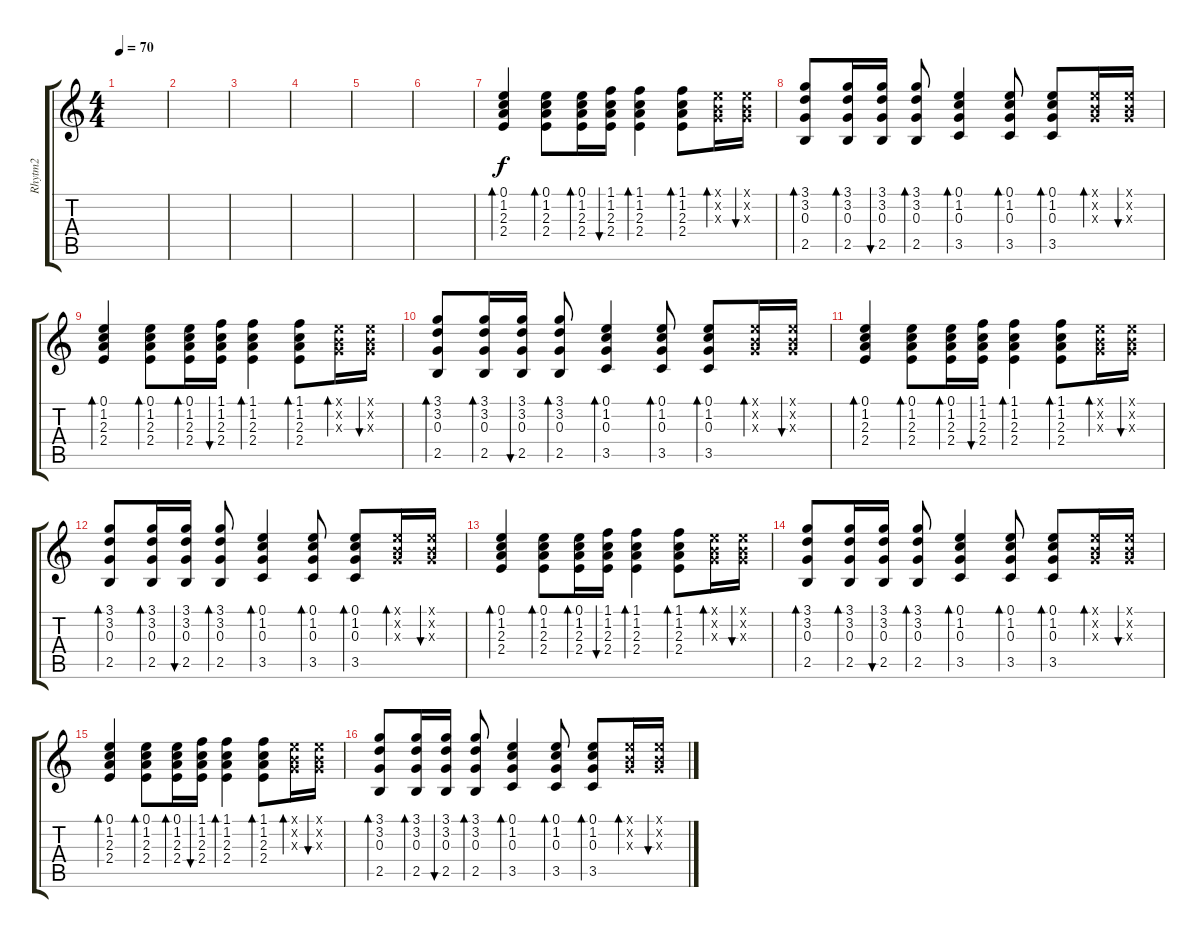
\track ("Rhytm2" "Rhytm2") {instrument acousticguitarsteel}
\staff {score tabs}
\tuning (E4 B3 G3 D3 A2 E2) {hide}
\ts (4 4)
\tempo 70
\clef g2
\ks c
|
|
|
|
|
|
(0.1 1.2 2.3 2.4).4{bd 30} (0.1 1.2 2.3 2.4).8{bd 30} (0.1 1.2 2.3 2.4).16{bd 30} (1.1 1.2 2.3 2.4).16{bu 30} (1.1 1.2 2.3 2.4).4{bd 30} (1.1 1.2 2.3 2.4).8{bd 30} (0.1{x} 0.2{x} 0.3{x}).16{bd 30} (0.1{x} 0.2{x} 0.3{x}).16{bu 30} |
(3.1 3.2 0.3 2.5).8{bd 30} (3.1 3.2 0.3 2.5).16{bd 30} (3.1 3.2 0.3 2.5).16{bu 30} (3.1 3.2 0.3 2.5).8{bd 30} (0.1 1.2 0.3 3.5).4{bd 30} (0.1 1.2 0.3 3.5).8{bd 30} (0.1 1.2 0.3 3.5).8{bd 30} (0.1{x} 0.2{x} 0.3{x}).16{bd 30} (0.1{x} 0.2{x} 0.3{x}).16{bu 30} |
(0.1 1.2 2.3 2.4).4{bd 30} (0.1 1.2 2.3 2.4).8{bd 30} (0.1 1.2 2.3 2.4).16{bd 30} (1.1 1.2 2.3 2.4).16{bu 30} (1.1 1.2 2.3 2.4).4{bd 30} (1.1 1.2 2.3 2.4).8{bd 30} (0.1{x} 0.2{x} 0.3{x}).16{bd 30} (0.1{x} 0.2{x} 0.3{x}).16{bu 30} |
(3.1 3.2 0.3 2.5).8{bd 30} (3.1 3.2 0.3 2.5).16{bd 30} (3.1 3.2 0.3 2.5).16{bu 30} (3.1 3.2 0.3 2.5).8{bd 30} (0.1 1.2 0.3 3.5).4{bd 30} (0.1 1.2 0.3 3.5).8{bd 30} (0.1 1.2 0.3 3.5).8{bd 30} (0.1{x} 0.2{x} 0.3{x}).16{bd 30} (0.1{x} 0.2{x} 0.3{x}).16{bu 30} |
(0.1 1.2 2.3 2.4).4{bd 30} (0.1 1.2 2.3 2.4).8{bd 30} (0.1 1.2 2.3 2.4).16{bd 30} (1.1 1.2 2.3 2.4).16{bu 30} (1.1 1.2 2.3 2.4).4{bd 30} (1.1 1.2 2.3 2.4).8{bd 30} (0.1{x} 0.2{x} 0.3{x}).16{bd 30} (0.1{x} 0.2{x} 0.3{x}).16{bu 30} |
(3.1 3.2 0.3 2.5).8{bd 30} (3.1 3.2 0.3 2.5).16{bd 30} (3.1 3.2 0.3 2.5).16{bu 30} (3.1 3.2 0.3 2.5).8{bd 30} (0.1 1.2 0.3 3.5).4{bd 30} (0.1 1.2 0.3 3.5).8{bd 30} (0.1 1.2 0.3 3.5).8{bd 30} (0.1{x} 0.2{x} 0.3{x}).16{bd 30} (0.1{x} 0.2{x} 0.3{x}).16{bu 30} |
(0.1 1.2 2.3 2.4).4{bd 30} (0.1 1.2 2.3 2.4).8{bd 30} (0.1 1.2 2.3 2.4).16{bd 30} (1.1 1.2 2.3 2.4).16{bu 30} (1.1 1.2 2.3 2.4).4{bd 30} (1.1 1.2 2.3 2.4).8{bd 30} (0.1{x} 0.2{x} 0.3{x}).16{bd 30} (0.1{x} 0.2{x} 0.3{x}).16{bu 30} |
(3.1 3.2 0.3 2.5).8{bd 30} (3.1 3.2 0.3 2.5).16{bd 30} (3.1 3.2 0.3 2.5).16{bu 30} (3.1 3.2 0.3 2.5).8{bd 30} (0.1 1.2 0.3 3.5).4{bd 30} (0.1 1.2 0.3 3.5).8{bd 30} (0.1 1.2 0.3 3.5).8{bd 30} (0.1{x} 0.2{x} 0.3{x}).16{bd 30} (0.1{x} 0.2{x} 0.3{x}).16{bu 30} |
(0.1 1.2 2.3 2.4).4{bd 30 volume 12} (0.1 1.2 2.3 2.4).8{bd 30} (0.1 1.2 2.3 2.4).16{bd 30} (1.1 1.2 2.3 2.4).16{bu 30} (1.1 1.2 2.3 2.4).4{bd 30} (1.1 1.2 2.3 2.4).8{bd 30} (0.1{x} 0.2{x} 0.3{x}).16{bd 30} (0.1{x} 0.2{x} 0.3{x}).16{bu 30} |
(3.1 3.2 0.3 2.5).8{bd 30 volume 10} (3.1 3.2 0.3 2.5).16{bd 30} (3.1 3.2 0.3 2.5).16{bu 30} (3.1 3.2 0.3 2.5).8{bd 30} (0.1 1.2 0.3 3.5).4{bd 30} (0.1 1.2 0.3 3.5).8{bd 30} (0.1 1.2 0.3 3.5).8{bd 30} (0.1{x} 0.2{x} 0.3{x}).16{bd 30} (0.1{x} 0.2{x} 0.3{x}).16{bu 30}
